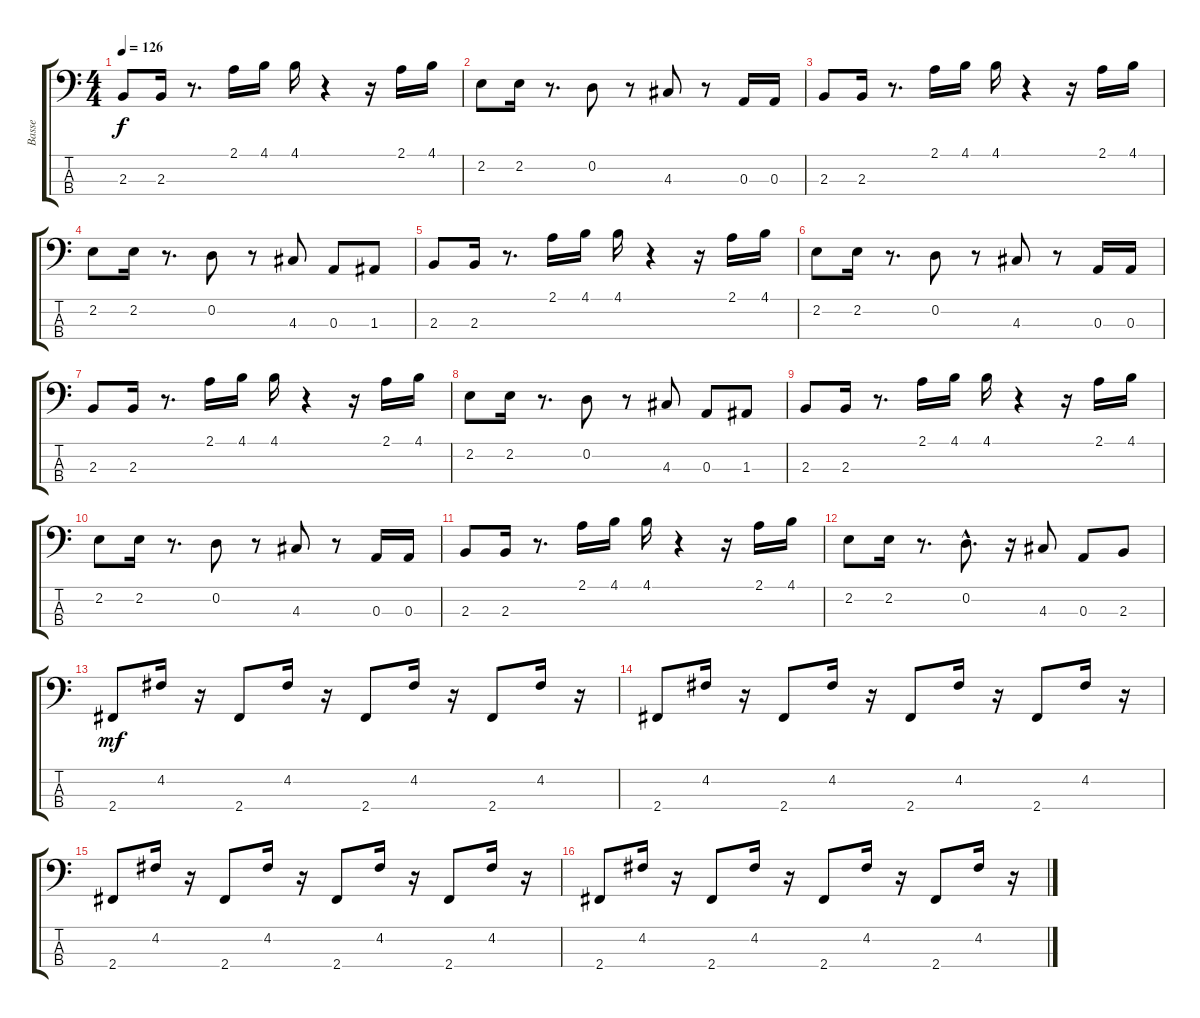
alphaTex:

\track ("Basse" "Basse") {instrument slapbass2}
\staff {score tabs}
\tuning (G2 D2 A1 E1) {hide}
\ts (4 4)
\tempo 126
\clef f4
\ks c
2.3.8{dy f} 2.3.16 r.8{d} 2.1.16 4.1.16 4.1.16 r.4 r.16 2.1.16 4.1.16 |
2.2.8 2.2.16 r.8{d} 0.2.8 r.8 4.3.8 r.8 0.3.16 0.3.16 |
2.3.8 2.3.16 r.8{d} 2.1.16 4.1.16 4.1.16 r.4 r.16 2.1.16 4.1.16 |
2.2.8 2.2.16 r.8{d} 0.2.8 r.8 4.3.8 0.3.8 1.3.8 |
2.3.8 2.3.16 r.8{d} 2.1.16 4.1.16 4.1.16 r.4 r.16 2.1.16 4.1.16 |
2.2.8 2.2.16 r.8{d} 0.2.8 r.8 4.3.8 r.8 0.3.16 0.3.16 |
2.3.8 2.3.16 r.8{d} 2.1.16 4.1.16 4.1.16 r.4 r.16 2.1.16 4.1.16 |
2.2.8 2.2.16 r.8{d} 0.2.8 r.8 4.3.8 0.3.8 1.3.8 |
2.3.8 2.3.16 r.8{d} 2.1.16 4.1.16 4.1.16 r.4 r.16 2.1.16 4.1.16 |
2.2.8 2.2.16 r.8{d} 0.2.8 r.8 4.3.8 r.8 0.3.16 0.3.16 |
2.3.8 2.3.16 r.8{d} 2.1.16 4.1.16 4.1.16 r.4 r.16 2.1.16 4.1.16 |
2.2.8 2.2.16 r.8{d} 0.2{hac}.8{d} r.16 4.3.8 0.3.8 2.3.8 |
2.4.8{dy mf} 4.2.16 r.16 2.4.8 4.2.16 r.16 2.4.8 4.2.16 r.16 2.4.8 4.2.16 r.16 |
2.4.8 4.2.16 r.16 2.4.8 4.2.16 r.16 2.4.8 4.2.16 r.16 2.4.8 4.2.16 r.16 |
2.4.8 4.2.16 r.16 2.4.8 4.2.16 r.16 2.4.8 4.2.16 r.16 2.4.8 4.2.16 r.16 |
2.4.8 4.2.16 r.16 2.4.8 4.2.16 r.16 2.4.8 4.2.16 r.16 2.4.8 4.2.16 r.16
